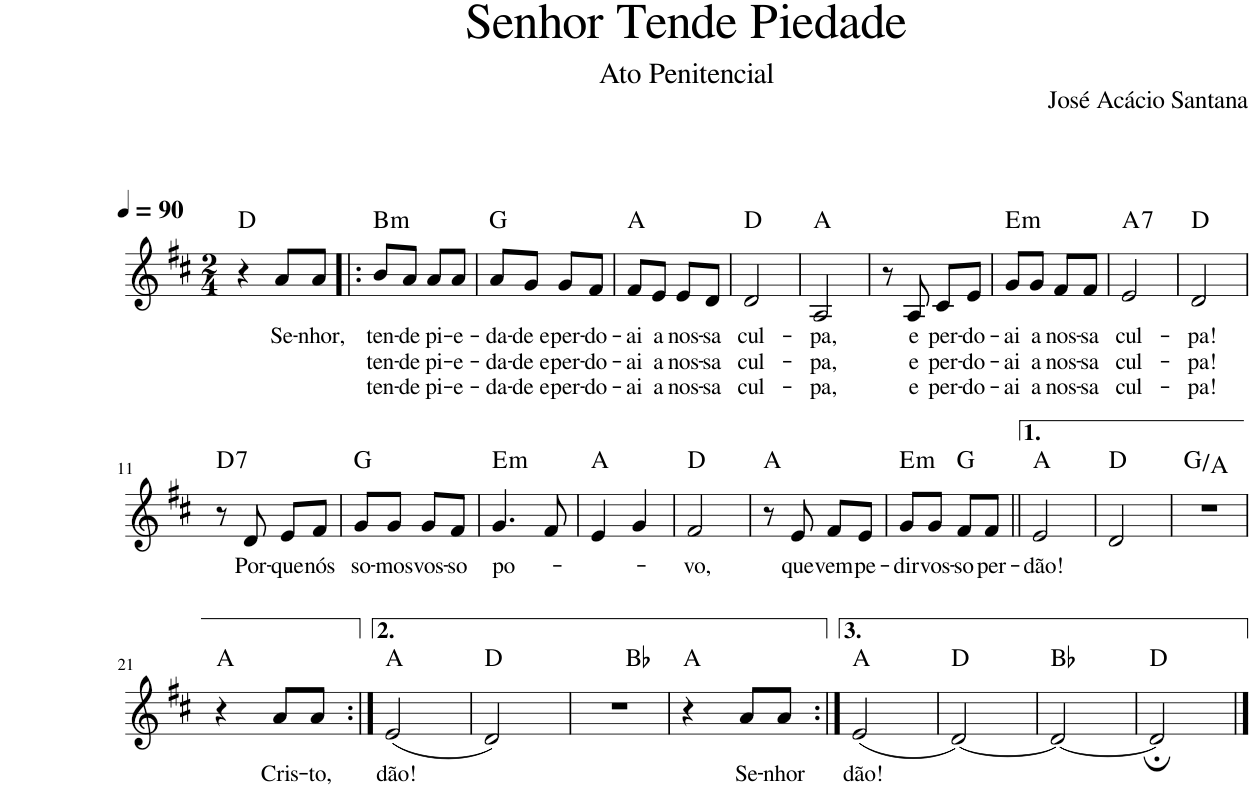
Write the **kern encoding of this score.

**kern	**text	**text	**text	**harte
*part1	*part1	*part1	*part1	*part1
*staff1	*staff1	*staff1	*staff1	*
*I"Voz	*	*	*	*
*I'Vo.	*	*	*	*
*clefG2	*	*	*	*
*k[f#c#]	*	*	*	*
*M2/4	*	*	*	*
*MM90	*	*	*	*
=1	=1	=1	=1	=1
4r	.	.	.	D:maj
!	!LO:LY:b	!	!	!
8a/L	Se-	.	.	.
!	!LO:LY:b	!	!	!
8a/J	-nhor,	.	.	.
=2!|:	=2!|:	=2!|:	=2!|:	=2!|:
!	!LO:LY:b	!LO:LY:b	!LO:LY:b	!LO:H:kt=m
8b/L	ten-	ten-	ten-	B:min
!	!LO:LY:b	!LO:LY:b	!LO:LY:b	!
8a/J	-de	-de	-de	.
!	!LO:LY:b	!LO:LY:b	!LO:LY:b	!
8a/L	pi-	pi-	pi-	.
!	!LO:LY:b	!LO:LY:b	!LO:LY:b	!
8a/J	-e-	-e-	-e-	.
=3	=3	=3	=3	=3
!	!LO:LY:b	!LO:LY:b	!LO:LY:b	!
8a/L	-da-	-da-	-da-	G:maj
!	!LO:LY:b	!LO:LY:b	!LO:LY:b	!
8g/J	-de e	-de e	-de e	.
!	!LO:LY:b	!LO:LY:b	!LO:LY:b	!
8g/L	per-	per-	per-	.
!	!LO:LY:b	!LO:LY:b	!LO:LY:b	!
8f#/J	-do-	-do-	-do-	.
=4	=4	=4	=4	=4
!	!LO:LY:b	!LO:LY:b	!LO:LY:b	!
8f#/L	-ai	-ai	-ai	A:maj
!	!LO:LY:b	!LO:LY:b	!LO:LY:b	!
8e/J	a	a	a	.
!	!LO:LY:b	!LO:LY:b	!LO:LY:b	!
8e/L	nos-	nos-	nos-	.
!	!LO:LY:b	!LO:LY:b	!LO:LY:b	!
8d/J	-sa	-sa	-sa	.
=5	=5	=5	=5	=5
!	!LO:LY:b	!LO:LY:b	!LO:LY:b	!
2d/	cul-	cul-	cul-	D:maj
=6	=6	=6	=6	=6
!	!LO:LY:b	!LO:LY:b	!LO:LY:b	!
2A/	-pa,	-pa,	-pa,	A:maj
=7	=7	=7	=7	=7
8r	.	.	.	.
!	!LO:LY:b	!LO:LY:b	!LO:LY:b	!
8A/	e	e	e	.
!	!LO:LY:b	!LO:LY:b	!LO:LY:b	!
8c#/L	per-	per-	per-	.
!	!LO:LY:b	!LO:LY:b	!LO:LY:b	!
8e/J	-do-	-do-	-do-	.
=8	=8	=8	=8	=8
!	!LO:LY:b	!LO:LY:b	!LO:LY:b	!LO:H:kt=m
8g/L	-ai	-ai	-ai	E:min
!	!LO:LY:b	!LO:LY:b	!LO:LY:b	!
8g/J	a	a	a	.
!	!LO:LY:b	!LO:LY:b	!LO:LY:b	!
8f#/L	nos-	nos-	nos-	.
!	!LO:LY:b	!LO:LY:b	!LO:LY:b	!
8f#/J	-sa	-sa	-sa	.
=9	=9	=9	=9	=9
!	!LO:LY:b	!LO:LY:b	!LO:LY:b	!LO:H:kt=7
2e/	cul-	cul-	cul-	A:7
=10	=10	=10	=10	=10
!	!LO:LY:b	!LO:LY:b	!LO:LY:b	!
2d/	-pa!	-pa!	-pa!	D:maj
!!LO:LB:g=z
=11	=11	=11	=11	=11
!	!	!	!	!LO:H:kt=7
8r	.	.	.	D:7
!	!LO:LY:b	!	!	!
8d/	Por-	.	.	.
!	!LO:LY:b	!	!	!
8e/L	-que	.	.	.
!	!LO:LY:b	!	!	!
8f#/J	nós	.	.	.
=12	=12	=12	=12	=12
!	!LO:LY:b	!	!	!
8g/L	so-	.	.	G:maj
!	!LO:LY:b	!	!	!
8g/J	-mos	.	.	.
!	!LO:LY:b	!	!	!
8g/L	vos-	.	.	.
!	!LO:LY:b	!	!	!
8f#/J	-so	.	.	.
=13	=13	=13	=13	=13
!	!LO:LY:b	!	!	!LO:H:kt=m
4.g/	po-	.	.	E:min
8f#/	.	.	.	.
=14	=14	=14	=14	=14
4e/	.	.	.	A:maj
4g/	.	.	.	.
=15	=15	=15	=15	=15
!	!LO:LY:b	!	!	!
2f#/	vo,	.	.	D:maj
=16	=16	=16	=16	=16
8r	.	.	.	A:maj
!	!LO:LY:b	!	!	!
8e/	que	.	.	.
!	!LO:LY:b	!	!	!
8f#/L	vem	.	.	.
!	!LO:LY:b	!	!	!
8e/J	pe-	.	.	.
=17	=17	=17	=17	=17
!	!LO:LY:b	!	!	!LO:H:kt=m
8g/L	-dir	.	.	E:min
!	!LO:LY:b	!	!	!
8g/J	vos-	.	.	.
!	!LO:LY:b	!	!	!
8f#/L	-so	.	.	G:maj
!	!LO:LY:b	!	!	!
8f#/J	per-	.	.	.
=18||	=18||	=18||	=18||	=18||
!	!LO:LY:b	!	!	!
2e/	-dão!	.	.	A:maj
=19	=19	=19	=19	=19
2d/	.	.	.	D:maj
=20	=20	=20	=20	=20
*^	*	*	*	*
2r	4ryy	.	.	.	.
.	4ryy	.	.	.	G:maj/2
*v	*v	*	*	*	*
!!LO:LB:g=z
=21	=21	=21	=21	=21
4r	.	.	.	A:maj
!	!LO:LY:b	!	!	!
8a/L	Cris-	.	.	.
!	!LO:LY:b	!	!	!
8a/J	-to,	.	.	.
=22:|!	=22:|!	=22:|!	=22:|!	=22:|!
!	!LO:LY:b	!	!	!
(2e/	dão!	.	.	A:maj
=23	=23	=23	=23	=23
2d/)	.	.	.	D:maj
=24	=24	=24	=24	=24
*^	*	*	*	*
2r	4ryy	.	.	.	.
.	4ryy	.	.	.	Bb:maj
*v	*v	*	*	*	*
=25	=25	=25	=25	=25
4r	.	.	.	A:maj
!	!LO:LY:b	!	!	!
8a/L	Se-	.	.	.
!	!LO:LY:b	!	!	!
8a/J	-nhor	.	.	.
=26:|!	=26:|!	=26:|!	=26:|!	=26:|!
!	!LO:LY:b	!	!	!
(2e/	dão!	.	.	A:maj
=27	=27	=27	=27	=27
[2d/)	.	.	.	D:maj
=28	=28	=28	=28	=28
2d/_	.	.	.	Bb:maj
=29	=29	=29	=29	=29
2d;/]	.	.	.	D:maj
==	==	==	==	==
*-	*-	*-	*-	*-
